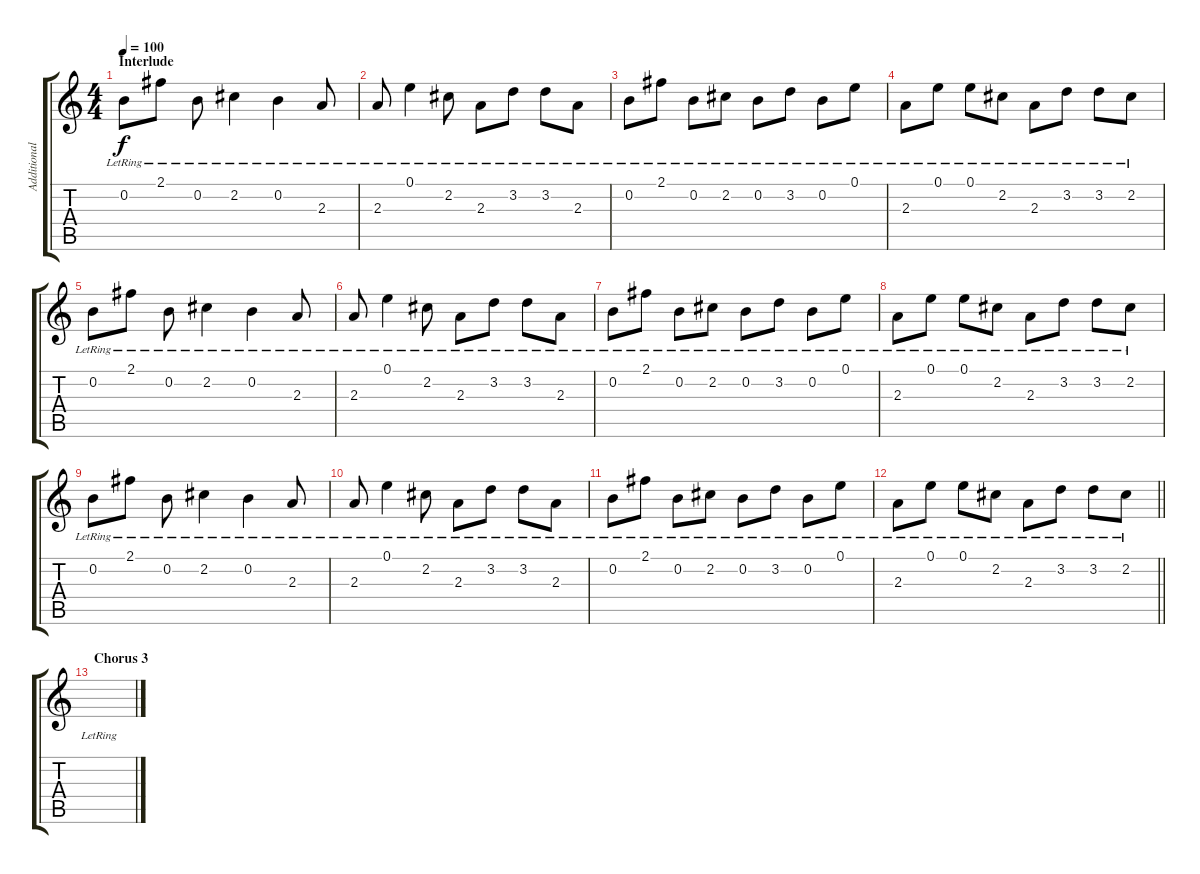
\track ("Additional Guitar 1" "Additional") {instrument electricguitarclean}
\staff {score tabs}
\tuning (E4 B3 G3 D3 A2 E2) {hide}
\ts (4 4)
\section ("" "Interlude")
\tempo 100
\clef g2
\ks c
0.2{lr}.8{dy f volume 10 instrument electricguitarclean} 2.1{lr}.8 0.2{lr}.8 2.2{lr}.4 0.2{lr}.4 2.3{lr}.8 |
2.3{lr}.8 0.1{lr}.4 2.2{lr}.8 2.3{lr}.8 3.2{lr}.8 3.2{lr}.8 2.3{lr}.8 |
0.2{lr}.8{instrument electricguitarclean} 2.1{lr}.8 0.2{lr}.8 2.2{lr}.8 0.2{lr}.8 3.2{lr}.8 0.2{lr}.8 0.1{lr}.8 |
2.3{lr}.8 0.1{lr}.8 0.1{lr}.8 2.2{lr}.8 2.3{lr}.8 3.2{lr}.8 3.2{lr}.8 2.2{lr}.8 |
0.2{lr}.8{instrument electricguitarclean} 2.1{lr}.8 0.2{lr}.8 2.2{lr}.4 0.2{lr}.4 2.3{lr}.8 |
2.3{lr}.8 0.1{lr}.4 2.2{lr}.8 2.3{lr}.8 3.2{lr}.8 3.2{lr}.8 2.3{lr}.8 |
0.2{lr}.8{instrument electricguitarclean} 2.1{lr}.8 0.2{lr}.8 2.2{lr}.8 0.2{lr}.8 3.2{lr}.8 0.2{lr}.8 0.1{lr}.8 |
2.3{lr}.8 0.1{lr}.8 0.1{lr}.8 2.2{lr}.8 2.3{lr}.8 3.2{lr}.8 3.2{lr}.8 2.2{lr}.8 |
0.2{lr}.8{instrument electricguitarclean} 2.1{lr}.8 0.2{lr}.8 2.2{lr}.4 0.2{lr}.4 2.3{lr}.8 |
2.3{lr}.8 0.1{lr}.4 2.2{lr}.8 2.3{lr}.8 3.2{lr}.8 3.2{lr}.8 2.3{lr}.8 |
0.2{lr}.8{instrument electricguitarclean} 2.1{lr}.8 0.2{lr}.8 2.2{lr}.8 0.2{lr}.8 3.2{lr}.8 0.2{lr}.8 0.1{lr}.8 |
\barLineRight lightlight
2.3{lr}.8 0.1{lr}.8 0.1{lr}.8 2.2{lr}.8 2.3{lr}.8 3.2{lr}.8 3.2{lr}.8 2.2{lr}.8 |
\section ("" "Chorus 3")
